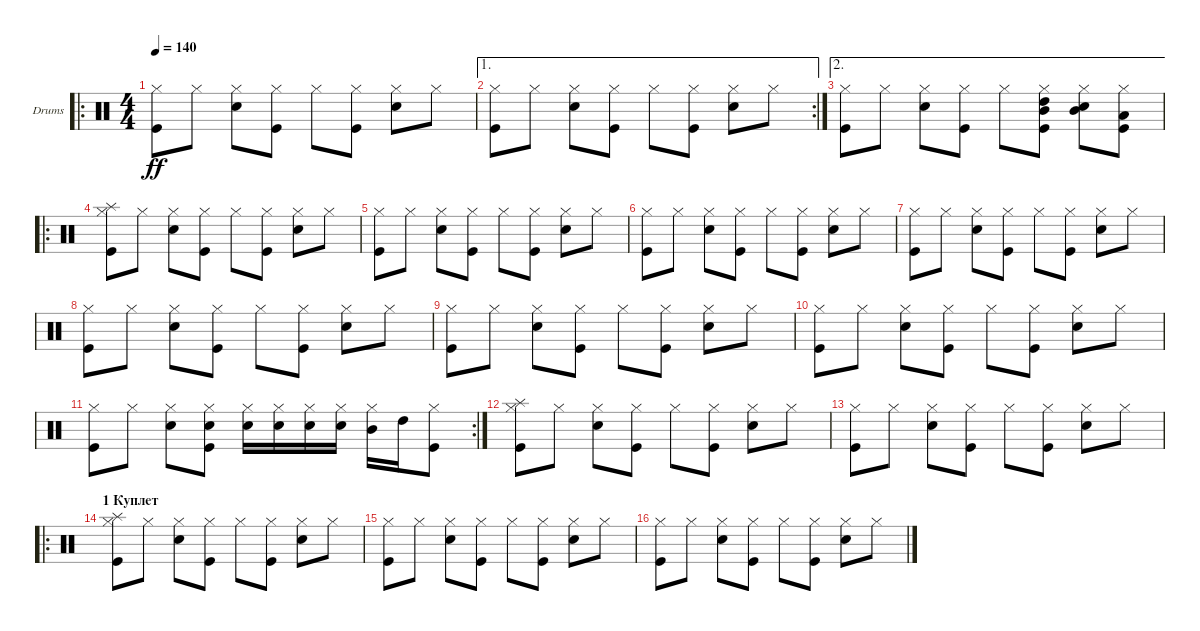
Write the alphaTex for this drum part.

\defaultSystemsLayout 4
\bracketExtendMode groupsimilarinstruments
\firstSystemTrackNameOrientation horizontal
\otherSystemsTrackNameOrientation horizontal
\track ("Drumkit" "Drums") {instrument percussion}
\staff {score}
\articulation defaults
\ro
\ts (4 4)
\tempo 140
\clef neutral
\ks c
("Kick (hit)" "Hi-Hat (closed)").8{dy ff} "Hi-Hat (closed)".8 ("Snare (hit) 2" "Hi-Hat (closed)").8 ("Kick (hit)" "Hi-Hat (closed)").8 "Hi-Hat (closed)".8 ("Kick (hit)" "Hi-Hat (closed)").8 ("Snare (hit) 2" "Hi-Hat (closed)").8 "Hi-Hat (closed)".8 |
\ae 1
\rc 2
("Kick (hit)" "Hi-Hat (closed)").8 "Hi-Hat (closed)".8 ("Snare (hit) 2" "Hi-Hat (closed)").8 ("Kick (hit)" "Hi-Hat (closed)").8 "Hi-Hat (closed)".8 ("Kick (hit)" "Hi-Hat (closed)").8 ("Snare (hit) 2" "Hi-Hat (closed)").8 "Hi-Hat (closed)".8 |
\ae 2
("Kick (hit)" "Hi-Hat (closed)").8 "Hi-Hat (closed)".8 ("Snare (hit) 2" "Hi-Hat (closed)").8 ("Kick (hit)" "Hi-Hat (closed)").8 "Hi-Hat (closed)".8 ("Kick (hit)" "Hi-Hat (closed)" "High Tom (hit)" "Mid Tom (hit)").8 ("Snare (hit) 2" "Hi-Hat (closed)" "Mid Tom (hit)").8 ("Hi-Hat (closed)" "Low Tom (hit)" "Kick (hit)").8 |
\ro
("Kick (hit)" "Hi-Hat (closed)" "Splash (hit)").8 "Hi-Hat (closed)".8 ("Snare (hit) 2" "Hi-Hat (closed)").8 ("Kick (hit)" "Hi-Hat (closed)").8 "Hi-Hat (closed)".8 ("Kick (hit)" "Hi-Hat (closed)").8 ("Snare (hit) 2" "Hi-Hat (closed)").8 "Hi-Hat (closed)".8 |
("Kick (hit)" "Hi-Hat (closed)").8 "Hi-Hat (closed)".8 ("Snare (hit) 2" "Hi-Hat (closed)").8 ("Kick (hit)" "Hi-Hat (closed)").8 "Hi-Hat (closed)".8 ("Kick (hit)" "Hi-Hat (closed)").8 ("Snare (hit) 2" "Hi-Hat (closed)").8 "Hi-Hat (closed)".8 |
("Kick (hit)" "Hi-Hat (closed)").8 "Hi-Hat (closed)".8 ("Snare (hit) 2" "Hi-Hat (closed)").8 ("Kick (hit)" "Hi-Hat (closed)").8 "Hi-Hat (closed)".8 ("Kick (hit)" "Hi-Hat (closed)").8 ("Snare (hit) 2" "Hi-Hat (closed)").8 "Hi-Hat (closed)".8 |
("Kick (hit)" "Hi-Hat (closed)").8 "Hi-Hat (closed)".8 ("Snare (hit) 2" "Hi-Hat (closed)").8 ("Kick (hit)" "Hi-Hat (closed)").8 "Hi-Hat (closed)".8 ("Kick (hit)" "Hi-Hat (closed)").8 ("Snare (hit) 2" "Hi-Hat (closed)").8 "Hi-Hat (closed)".8 |
("Kick (hit)" "Hi-Hat (closed)").8 "Hi-Hat (closed)".8 ("Snare (hit) 2" "Hi-Hat (closed)").8 ("Kick (hit)" "Hi-Hat (closed)").8 "Hi-Hat (closed)".8 ("Kick (hit)" "Hi-Hat (closed)").8 ("Snare (hit) 2" "Hi-Hat (closed)").8 "Hi-Hat (closed)".8 |
("Kick (hit)" "Hi-Hat (closed)").8 "Hi-Hat (closed)".8 ("Snare (hit) 2" "Hi-Hat (closed)").8 ("Kick (hit)" "Hi-Hat (closed)").8 "Hi-Hat (closed)".8 ("Kick (hit)" "Hi-Hat (closed)").8 ("Snare (hit) 2" "Hi-Hat (closed)").8 "Hi-Hat (closed)".8 |
("Kick (hit)" "Hi-Hat (closed)").8 "Hi-Hat (closed)".8 ("Snare (hit) 2" "Hi-Hat (closed)").8 ("Kick (hit)" "Hi-Hat (closed)").8 "Hi-Hat (closed)".8 ("Kick (hit)" "Hi-Hat (closed)").8 ("Snare (hit) 2" "Hi-Hat (closed)").8 "Hi-Hat (closed)".8 |
\rc 2
("Kick (hit)" "Hi-Hat (closed)").8 "Hi-Hat (closed)".8 ("Snare (hit) 2" "Hi-Hat (closed)").8 ("Kick (hit)" "Hi-Hat (closed)" "Snare (hit) 2").8 ("Hi-Hat (closed)" "Snare (hit) 2").16 ("Hi-Hat (closed)" "Snare (hit) 2").16 ("Hi-Hat (closed)" "Snare (hit) 2").16 ("Hi-Hat (closed)" "Snare (hit) 2").16 ("Hi-Hat (closed)" "Mid Tom (hit)").16 "High Tom (hit)".16 ("Kick (hit)" "Hi-Hat (closed)").8 |
("Kick (hit)" "Hi-Hat (closed)" "Splash (hit)").8 "Hi-Hat (closed)".8 ("Snare (hit) 2" "Hi-Hat (closed)").8 ("Kick (hit)" "Hi-Hat (closed)").8 "Hi-Hat (closed)".8 ("Kick (hit)" "Hi-Hat (closed)").8 ("Snare (hit) 2" "Hi-Hat (closed)").8 "Hi-Hat (closed)".8 |
("Kick (hit)" "Hi-Hat (closed)").8 "Hi-Hat (closed)".8 ("Snare (hit) 2" "Hi-Hat (closed)").8 ("Kick (hit)" "Hi-Hat (closed)").8 "Hi-Hat (closed)".8 ("Kick (hit)" "Hi-Hat (closed)").8 ("Snare (hit) 2" "Hi-Hat (closed)").8 "Hi-Hat (closed)".8 |
\ro
\section ("" "1 Куплет")
("Kick (hit)" "Hi-Hat (closed)" "Splash (hit)").8 "Hi-Hat (closed)".8 ("Snare (hit) 2" "Hi-Hat (closed)").8 ("Kick (hit)" "Hi-Hat (closed)").8 "Hi-Hat (closed)".8 ("Kick (hit)" "Hi-Hat (closed)").8 ("Snare (hit) 2" "Hi-Hat (closed)").8 "Hi-Hat (closed)".8 |
("Kick (hit)" "Hi-Hat (closed)").8 "Hi-Hat (closed)".8 ("Snare (hit) 2" "Hi-Hat (closed)").8 ("Kick (hit)" "Hi-Hat (closed)").8 "Hi-Hat (closed)".8 ("Kick (hit)" "Hi-Hat (closed)").8 ("Snare (hit) 2" "Hi-Hat (closed)").8 "Hi-Hat (closed)".8 |
("Kick (hit)" "Hi-Hat (closed)").8 "Hi-Hat (closed)".8 ("Snare (hit) 2" "Hi-Hat (closed)").8 ("Kick (hit)" "Hi-Hat (closed)").8 "Hi-Hat (closed)".8 ("Kick (hit)" "Hi-Hat (closed)").8 ("Snare (hit) 2" "Hi-Hat (closed)").8 "Hi-Hat (closed)".8
